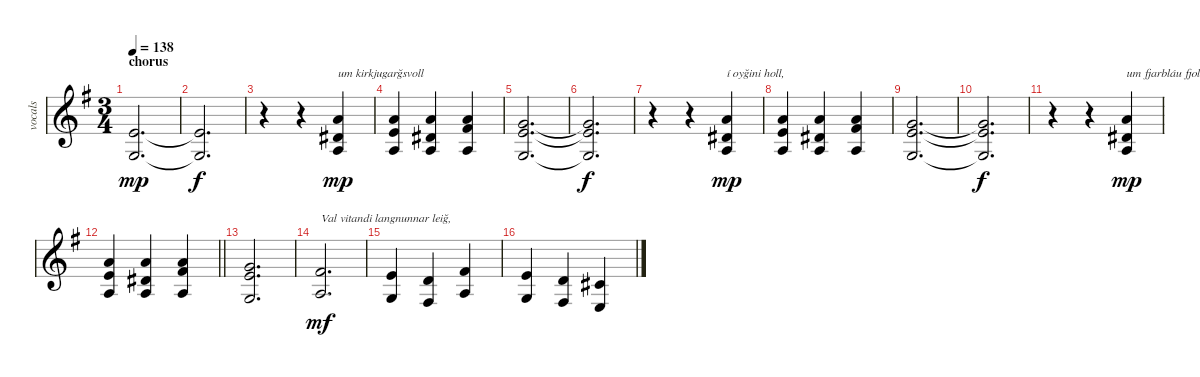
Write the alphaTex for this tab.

\track ("vocals" "vocals") {instrument flute}
\staff {score}
\tuning (E4 B3 G3 D3 A2 E2 B1) {hide}
\ts (3 4)
\section ("" "chorus")
\tempo 138
\clef g2
\ks eminor
(9.3 5.4).2{d dy mp} |
(9.3{t} 5.4{t}).2{d dy f} |
r.4 r.4 (10.2 8.3 7.4).4{txt "um kirkjugarğsvoll " dy mp} |
(10.2 9.3 7.4).4 (10.2 8.3 7.4).4 (10.2 11.3 7.4).4 |
(8.2 9.3 5.4).2{d} |
(8.2{t} 9.3{t} 5.4{t}).2{d dy f} |
r.4 r.4 (10.2 8.3 7.4).4{txt "í oyğini holl, " dy mp} |
(10.2 9.3 7.4).4 (10.2 8.3 7.4).4 (10.2 11.3 7.4).4 |
(8.2 9.3 5.4).2{d} |
(8.2{t} 9.3{t} 5.4{t}).2{d dy f} |
r.4 r.4 (10.2 8.3 7.4).4{txt "um fjarbláu fjoll " dy mp} |
\barLineRight lightlight
(10.2 9.3 7.4).4 (10.2 8.3 7.4).4 (10.2 11.3 7.4).4 |
(8.2 9.3 5.4).2{d} |
(11.3 7.4).2{d txt "Val vitandi langnunnar leiğ," dy mf} |
(9.3 5.4).4 (7.3 4.4).4 (11.3 7.4).4 |
(9.3 5.4).4 (7.3 4.4).4 (6.3 2.4).4
